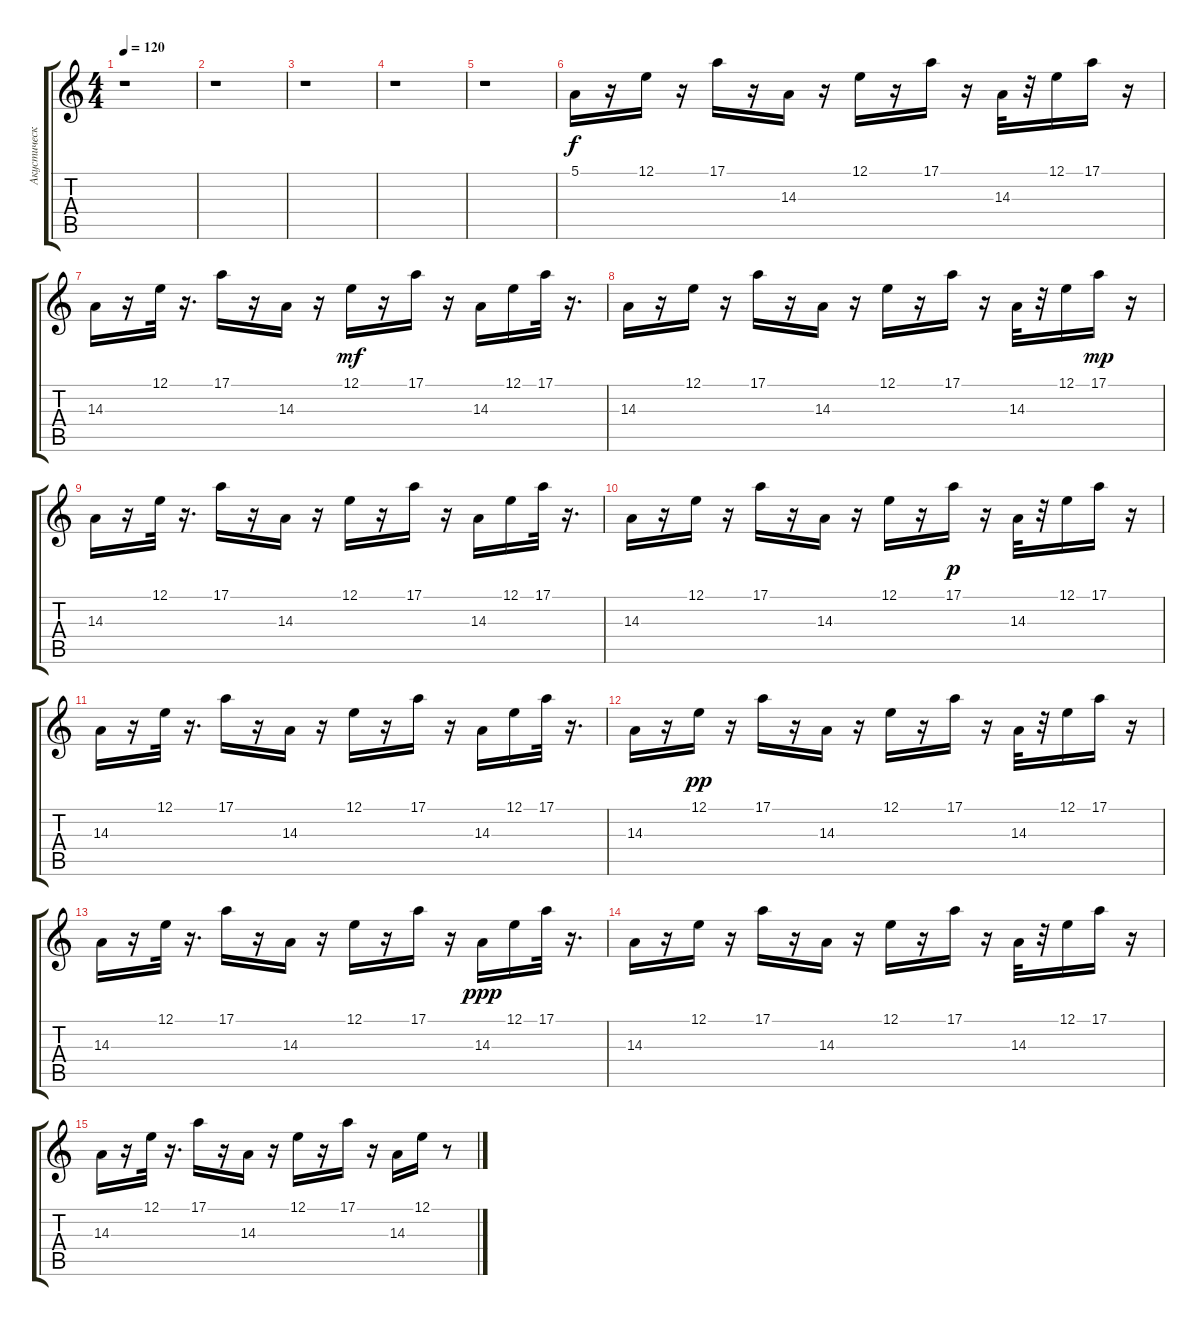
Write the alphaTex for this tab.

\track ("Акустический Гранд Роял" "Акустическ") {instrument acousticgrandpiano}
\staff {score tabs}
\tuning (E4 B3 G3 D3 A2 E2) {hide}
\ts (4 4)
\tempo 120
\clef g2
\ks c
r.1{dy mf} |
r.1 |
r.1 |
r.1 |
r.1 |
5.1.16{dy f} r.16 12.1.16 r.16 17.1.16 r.16 14.3.16 r.16 12.1.16 r.16 17.1.16 r.16 14.3.32 r.32 12.1.16 17.1.16 r.16 |
14.3.16 r.16 12.1.32 r.16{d} 17.1.16 r.16 14.3.16 r.16 12.1.16{dy mf} r.16 17.1.16 r.16 14.3.16 12.1.16 17.1.32 r.16{d} |
14.3.16 r.16 12.1.16 r.16 17.1.16 r.16 14.3.16 r.16 12.1.16 r.16 17.1.16 r.16 14.3.32 r.32 12.1.16 17.1.16{dy mp} r.16 |
14.3.16 r.16 12.1.32 r.16{d} 17.1.16 r.16 14.3.16 r.16 12.1.16 r.16 17.1.16 r.16 14.3.16 12.1.16 17.1.32 r.16{d} |
14.3.16 r.16 12.1.16 r.16 17.1.16 r.16 14.3.16 r.16 12.1.16 r.16 17.1.16{dy p} r.16 14.3.32 r.32 12.1.16 17.1.16 r.16 |
14.3.16 r.16 12.1.32 r.16{d} 17.1.16 r.16 14.3.16 r.16 12.1.16 r.16 17.1.16 r.16 14.3.16 12.1.16 17.1.32 r.16{d} |
14.3.16 r.16 12.1.16{dy pp} r.16 17.1.16 r.16 14.3.16 r.16 12.1.16 r.16 17.1.16 r.16 14.3.32 r.32 12.1.16 17.1.16 r.16 |
14.3.16 r.16 12.1.32 r.16{d} 17.1.16 r.16 14.3.16 r.16 12.1.16 r.16 17.1.16 r.16 14.3.16{dy ppp} 12.1.16 17.1.32 r.16{d} |
14.3.16 r.16 12.1.16 r.16 17.1.16 r.16 14.3.16 r.16 12.1.16 r.16 17.1.16 r.16 14.3.32 r.32 12.1.16 17.1.16 r.16 |
14.3.16 r.16 12.1.32 r.16{d} 17.1.16 r.16 14.3.16 r.16 12.1.16 r.16 17.1.16 r.16 14.3.16 12.1.16 r.8
